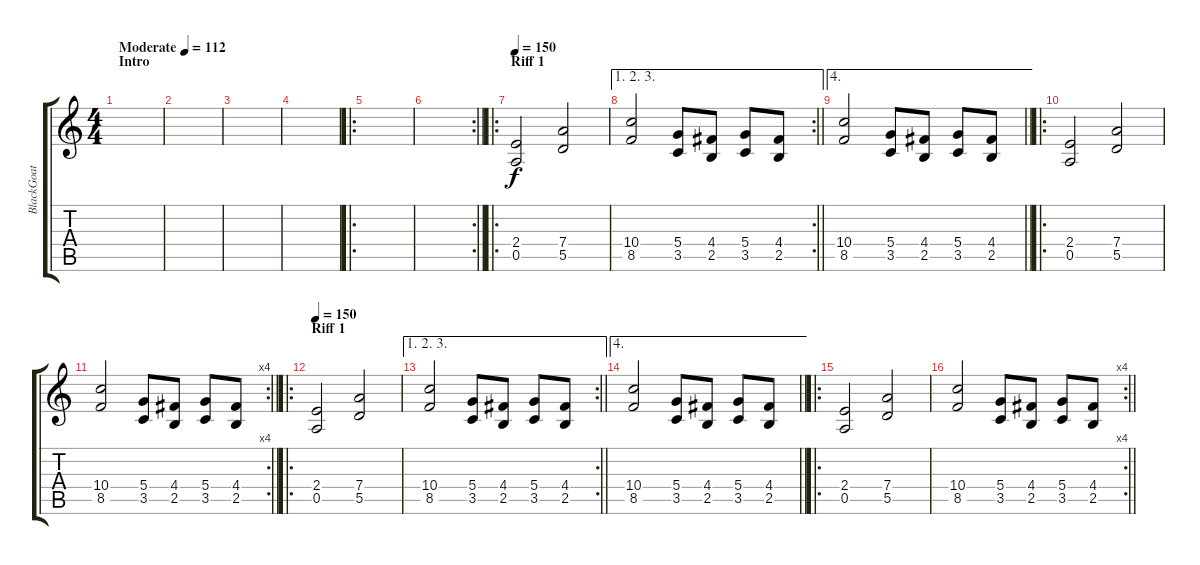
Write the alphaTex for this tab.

\track ("BlackGoat" "BlackGoat") {instrument distortionguitar}
\staff {score tabs}
\tuning (E4 B3 G3 D3 A2 E2) {hide}
\ts (4 4)
\section ("" "Intro")
\tempo (112 "Moderate")
\clef g2
\ks c
|
|
|
|
\ro
|
\rc 2
\barLineRight lightlight
|
\ro
\section ("" "Riff 1")
\tempo 150
(2.4 0.5).2 (7.4 5.5).2 |
\ae (1 2 3)
\rc 2
\barLineRight lightlight
(10.4 8.5).2 (5.4 3.5).8 (4.4 2.5).8 (5.4 3.5).8 (4.4 2.5).8 |
\ae 4
\barLineRight lightlight
(10.4 8.5).2 (5.4 3.5).8 (4.4 2.5).8 (5.4 3.5).8 (4.4 2.5).8 |
\ro
\section ("" "")
(2.4 0.5).2 (7.4 5.5).2 |
\rc 4
\barLineRight lightlight
(10.4 8.5).2 (5.4 3.5).8 (4.4 2.5).8 (5.4 3.5).8 (4.4 2.5).8 |
\ro
\section ("" "Riff 1")
\tempo 150
(2.4 0.5).2 (7.4 5.5).2 |
\ae (1 2 3)
\rc 2
\barLineRight lightlight
(10.4 8.5).2 (5.4 3.5).8 (4.4 2.5).8 (5.4 3.5).8 (4.4 2.5).8 |
\ae 4
\barLineRight lightlight
(10.4 8.5).2 (5.4 3.5).8 (4.4 2.5).8 (5.4 3.5).8 (4.4 2.5).8 |
\ro
\section ("" "")
(2.4 0.5).2 (7.4 5.5).2 |
\rc 4
\barLineRight lightlight
(10.4 8.5).2 (5.4 3.5).8 (4.4 2.5).8 (5.4 3.5).8 (4.4 2.5).8
